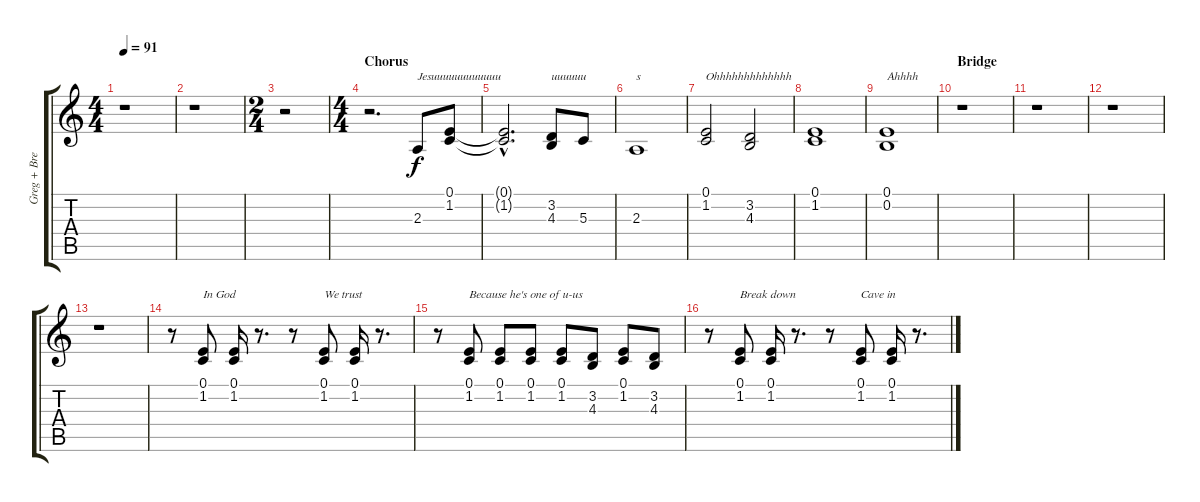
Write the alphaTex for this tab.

\track ("Greg + Brett (Oozin Aahs)" "Greg + Bre") {instrument trumpet}
\staff {score tabs}
\tuning (E4 B3 G3 D3 A2 E2) {hide}
\ts (4 4)
\tempo 91
\clef g2
\ks c
r.1{dy f} |
r.1 |
\ts (2 4)
r.2 |
\ts (4 4)
\section ("" "Chorus")
r.2{d} 2.3.8{txt "Jesuuuuuuuuuuuu"} (0.1 1.2).8 |
(0.1{hac t} 1.2{hac t}).2{d} (3.2 4.3).8{txt "uuuuuu"} 5.3.8 |
2.3.1{txt "s"} |
(0.1 1.2).2{txt "Ohhhhhhhhhhhhh"} (3.2 4.3).2 |
(0.1 1.2).1 |
(0.1 0.2).1{txt "Ahhhh"} |
\section ("" "Bridge")
r.1 |
r.1 |
r.1 |
r.1 |
r.8 (0.1 1.2).8{txt "In God"} (0.1 1.2).16 r.8{d} r.8 (0.1 1.2).8{txt "We trust"} (0.1 1.2).16 r.8{d} |
r.8 (0.1 1.2).8{txt "Because he's one of u-us"} (0.1 1.2).8 (0.1 1.2).8 (0.1 1.2).8 (3.2 4.3).8 (0.1 1.2).8 (3.2 4.3).8 |
r.8 (0.1 1.2).8{txt "Break down"} (0.1 1.2).16 r.8{d} r.8 (0.1 1.2).8{txt "Cave in"} (0.1 1.2).16 r.8{d}
